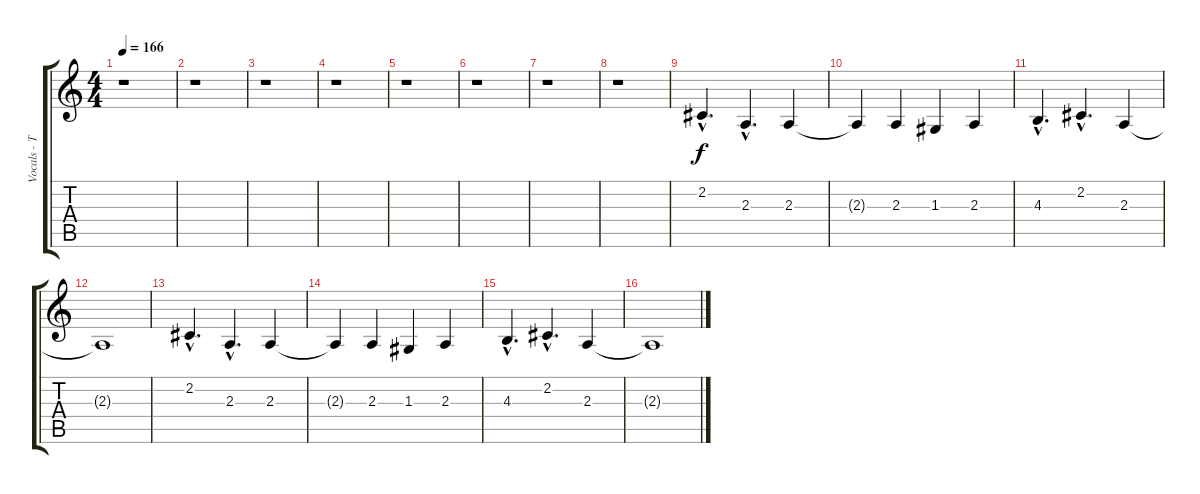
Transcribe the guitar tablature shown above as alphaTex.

\track ("Vocals - Tom DeLonge" "Vocals - T") {instrument lead5charang}
\staff {score tabs}
\tuning (E4 B3 G3 D3 A2 E2) {hide}
\ts (4 4)
\tempo 166
\clef g2
\ks c
r.1{dy f} |
r.1 |
r.1 |
r.1 |
r.1 |
r.1 |
r.1 |
r.1 |
2.2{hac}.4{d} 2.3{hac}.4{d} 2.3.4 |
2.3{t}.4 2.3.4 1.3.4 2.3.4 |
4.3{hac}.4{d} 2.2{hac}.4{d} 2.3.4 |
2.3{t}.1 |
2.2{hac}.4{d} 2.3{hac}.4{d} 2.3.4 |
2.3{t}.4 2.3.4 1.3.4 2.3.4 |
4.3{hac}.4{d} 2.2{hac}.4{d} 2.3.4 |
2.3{t}.1
